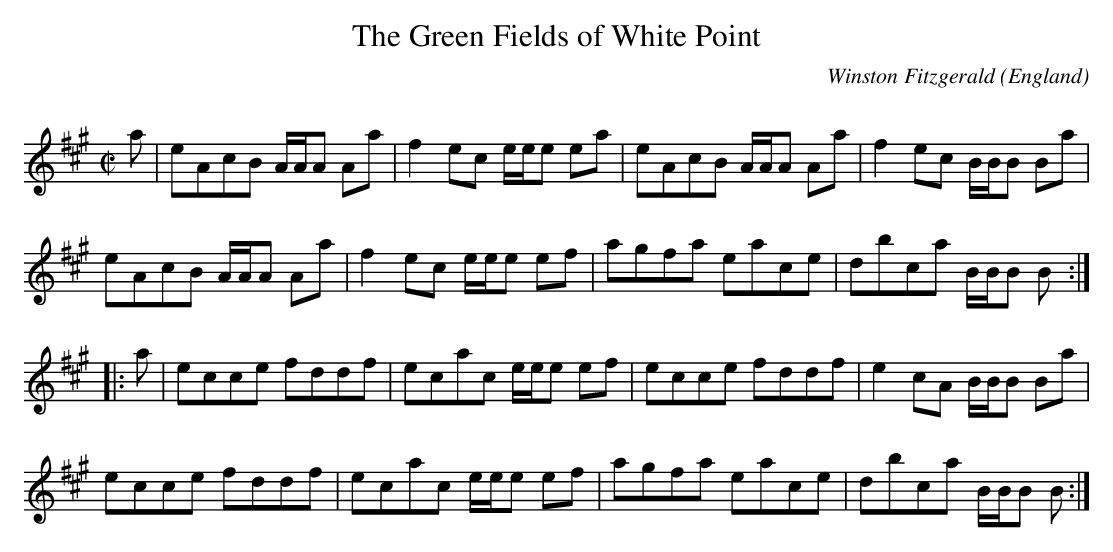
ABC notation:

X:1
T:The Green Fields of White Point
C:Winston Fitzgerald
(ISBN 0-9691181-7-1)
Q:333
O:England
L:1/8
M:C|
K:A
a|eAcB A/A/A Aa|f2 ec e/e/e ea|eAcB A/A/A Aa|f2 ec B/B/B Ba|
eAcB A/A/A Aa|f2 ec e/e/e ef|agfa eace|dbca B/B/B B:|
|:a|ecce fddf|ecac e/e/e ef|ecce fddf|e2 cA B/B/B Ba|
ecce fddf|ecac e/e/e ef|agfa eace|dbca B/B/B B:|
